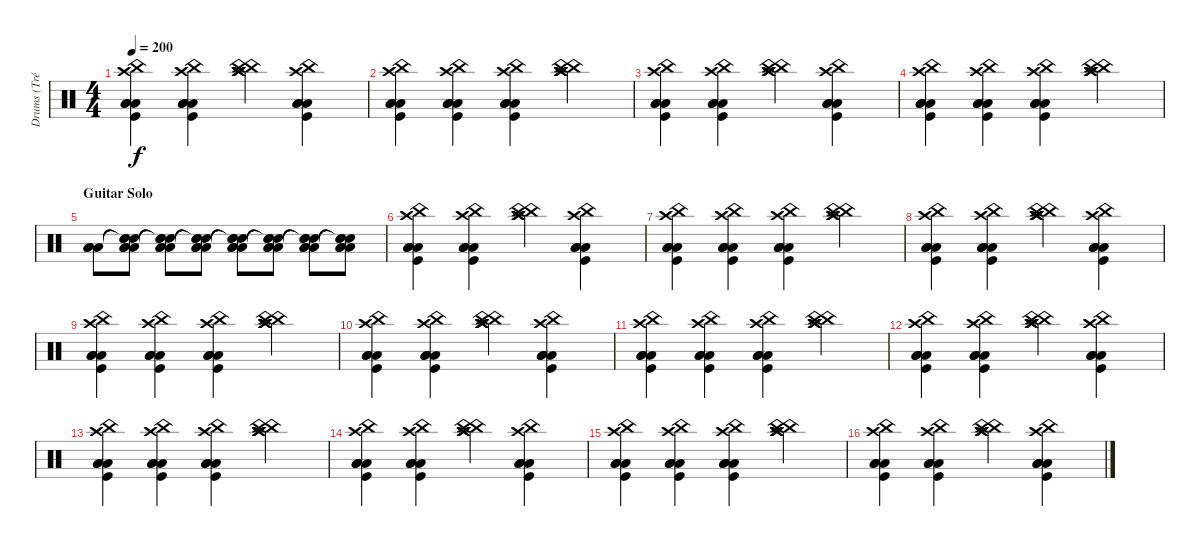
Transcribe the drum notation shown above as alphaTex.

\track ("Drums (Tré Cool)" "Drums (Tré") {instrument percussion}
\staff {score}
\articulation defaults
\ts (4 4)
\tempo 200
\clef neutral
\ks c
("Crash high (hit)" "China (hit)" "Low Floor Tom (hit)" "Low Floor Tom (hit)" "Low Floor Tom (hit)" "Kick (hit)").4{dy f} ("Crash high (hit)" "China (hit)" "Low Floor Tom (hit)" "Low Floor Tom (hit)" "Low Floor Tom (hit)" "Kick (hit)").4 ("Crash high (hit)" "China (hit)" "Crash high (hit)" "China (hit)" "Crash high (hit)").4 ("Crash high (hit)" "China (hit)" "Low Floor Tom (hit)" "Low Floor Tom (hit)" "Low Floor Tom (hit)" "Kick (hit)").4 |
("Crash high (hit)" "China (hit)" "Low Floor Tom (hit)" "Low Floor Tom (hit)" "Low Floor Tom (hit)" "Kick (hit)").4 ("Crash high (hit)" "China (hit)" "Low Floor Tom (hit)" "Low Floor Tom (hit)" "Low Floor Tom (hit)" "Kick (hit)").4 ("Crash high (hit)" "China (hit)" "Low Floor Tom (hit)" "Low Floor Tom (hit)" "Low Floor Tom (hit)" "Kick (hit)").4 ("Crash high (hit)" "China (hit)" "Crash high (hit)" "China (hit)" "Crash high (hit)").4 |
("Crash high (hit)" "China (hit)" "Low Floor Tom (hit)" "Low Floor Tom (hit)" "Low Floor Tom (hit)" "Kick (hit)").4 ("Crash high (hit)" "China (hit)" "Low Floor Tom (hit)" "Low Floor Tom (hit)" "Low Floor Tom (hit)" "Kick (hit)").4 ("Crash high (hit)" "China (hit)" "Crash high (hit)" "China (hit)" "Crash high (hit)").4 ("Crash high (hit)" "China (hit)" "Low Floor Tom (hit)" "Low Floor Tom (hit)" "Low Floor Tom (hit)" "Kick (hit)").4 |
("Crash high (hit)" "China (hit)" "Low Floor Tom (hit)" "Low Floor Tom (hit)" "Low Floor Tom (hit)" "Kick (hit)").4 ("Crash high (hit)" "China (hit)" "Low Floor Tom (hit)" "Low Floor Tom (hit)" "Low Floor Tom (hit)" "Kick (hit)").4 ("Crash high (hit)" "China (hit)" "Low Floor Tom (hit)" "Low Floor Tom (hit)" "Low Floor Tom (hit)" "Kick (hit)").4 ("Crash high (hit)" "China (hit)" "Crash high (hit)" "China (hit)" "Crash high (hit)").4 |
\section ("" "Guitar Solo")
("Low Floor Tom (hit)" "Low Floor Tom (hit)" "Low Floor Tom (hit)").8 ("Snare (hit)"{t} "Snare (hit)"{t} "Snare (hit)"{t} "Low Floor Tom (hit)" "Low Floor Tom (hit)" "Low Floor Tom (hit)").8 ("Low Floor Tom (hit)" "Low Floor Tom (hit)" "Low Floor Tom (hit)" "Snare (hit)"{t} "Snare (hit)"{t} "Snare (hit)"{t}).8 ("Snare (hit)"{t} "Snare (hit)"{t} "Snare (hit)"{t} "Low Floor Tom (hit)" "Low Floor Tom (hit)" "Low Floor Tom (hit)").8 ("Low Floor Tom (hit)" "Low Floor Tom (hit)" "Low Floor Tom (hit)" "Snare (hit)"{t} "Snare (hit)"{t} "Snare (hit)"{t}).8 ("Snare (hit)"{t} "Snare (hit)"{t} "Snare (hit)"{t} "Low Floor Tom (hit)" "Low Floor Tom (hit)" "Low Floor Tom (hit)").8 ("Low Floor Tom (hit)" "Low Floor Tom (hit)" "Low Floor Tom (hit)" "Snare (hit)"{t} "Snare (hit)"{t} "Snare (hit)"{t}).8 ("Snare (hit)"{t} "Snare (hit)"{t} "Snare (hit)"{t} "Low Floor Tom (hit)" "Low Floor Tom (hit)" "Low Floor Tom (hit)").8 |
("Crash high (hit)" "China (hit)" "Low Floor Tom (hit)" "Low Floor Tom (hit)" "Low Floor Tom (hit)" "Kick (hit)").4 ("Crash high (hit)" "China (hit)" "Low Floor Tom (hit)" "Low Floor Tom (hit)" "Low Floor Tom (hit)" "Kick (hit)").4 ("Crash high (hit)" "China (hit)" "Crash high (hit)" "China (hit)" "Crash high (hit)").4 ("Crash high (hit)" "China (hit)" "Low Floor Tom (hit)" "Low Floor Tom (hit)" "Low Floor Tom (hit)" "Kick (hit)").4 |
("Crash high (hit)" "China (hit)" "Low Floor Tom (hit)" "Low Floor Tom (hit)" "Low Floor Tom (hit)" "Kick (hit)").4 ("Crash high (hit)" "China (hit)" "Low Floor Tom (hit)" "Low Floor Tom (hit)" "Low Floor Tom (hit)" "Kick (hit)").4 ("Crash high (hit)" "China (hit)" "Low Floor Tom (hit)" "Low Floor Tom (hit)" "Low Floor Tom (hit)" "Kick (hit)").4 ("Crash high (hit)" "China (hit)" "Crash high (hit)" "China (hit)" "Crash high (hit)").4 |
("Crash high (hit)" "China (hit)" "Low Floor Tom (hit)" "Low Floor Tom (hit)" "Low Floor Tom (hit)" "Kick (hit)").4 ("Crash high (hit)" "China (hit)" "Low Floor Tom (hit)" "Low Floor Tom (hit)" "Low Floor Tom (hit)" "Kick (hit)").4 ("Crash high (hit)" "China (hit)" "Crash high (hit)" "China (hit)" "Crash high (hit)").4 ("Crash high (hit)" "China (hit)" "Low Floor Tom (hit)" "Low Floor Tom (hit)" "Low Floor Tom (hit)" "Kick (hit)").4 |
("Crash high (hit)" "China (hit)" "Low Floor Tom (hit)" "Low Floor Tom (hit)" "Low Floor Tom (hit)" "Kick (hit)").4 ("Crash high (hit)" "China (hit)" "Low Floor Tom (hit)" "Low Floor Tom (hit)" "Low Floor Tom (hit)" "Kick (hit)").4 ("Crash high (hit)" "China (hit)" "Low Floor Tom (hit)" "Low Floor Tom (hit)" "Low Floor Tom (hit)" "Kick (hit)").4 ("Crash high (hit)" "China (hit)" "Crash high (hit)" "China (hit)" "Crash high (hit)").4 |
("Crash high (hit)" "China (hit)" "Low Floor Tom (hit)" "Low Floor Tom (hit)" "Low Floor Tom (hit)" "Kick (hit)").4 ("Crash high (hit)" "China (hit)" "Low Floor Tom (hit)" "Low Floor Tom (hit)" "Low Floor Tom (hit)" "Kick (hit)").4 ("Crash high (hit)" "China (hit)" "Crash high (hit)" "China (hit)" "Crash high (hit)").4 ("Crash high (hit)" "China (hit)" "Low Floor Tom (hit)" "Low Floor Tom (hit)" "Low Floor Tom (hit)" "Kick (hit)").4 |
("Crash high (hit)" "China (hit)" "Low Floor Tom (hit)" "Low Floor Tom (hit)" "Low Floor Tom (hit)" "Kick (hit)").4 ("Crash high (hit)" "China (hit)" "Low Floor Tom (hit)" "Low Floor Tom (hit)" "Low Floor Tom (hit)" "Kick (hit)").4 ("Crash high (hit)" "China (hit)" "Low Floor Tom (hit)" "Low Floor Tom (hit)" "Low Floor Tom (hit)" "Kick (hit)").4 ("Crash high (hit)" "China (hit)" "Crash high (hit)" "China (hit)" "Crash high (hit)").4 |
("Crash high (hit)" "China (hit)" "Low Floor Tom (hit)" "Low Floor Tom (hit)" "Low Floor Tom (hit)" "Kick (hit)").4 ("Crash high (hit)" "China (hit)" "Low Floor Tom (hit)" "Low Floor Tom (hit)" "Low Floor Tom (hit)" "Kick (hit)").4 ("Crash high (hit)" "China (hit)" "Crash high (hit)" "China (hit)" "Crash high (hit)").4 ("Crash high (hit)" "China (hit)" "Low Floor Tom (hit)" "Low Floor Tom (hit)" "Low Floor Tom (hit)" "Kick (hit)").4 |
("Crash high (hit)" "China (hit)" "Low Floor Tom (hit)" "Low Floor Tom (hit)" "Low Floor Tom (hit)" "Kick (hit)").4 ("Crash high (hit)" "China (hit)" "Low Floor Tom (hit)" "Low Floor Tom (hit)" "Low Floor Tom (hit)" "Kick (hit)").4 ("Crash high (hit)" "China (hit)" "Low Floor Tom (hit)" "Low Floor Tom (hit)" "Low Floor Tom (hit)" "Kick (hit)").4 ("Crash high (hit)" "China (hit)" "Crash high (hit)" "China (hit)" "Crash high (hit)").4 |
("Crash high (hit)" "China (hit)" "Low Floor Tom (hit)" "Low Floor Tom (hit)" "Low Floor Tom (hit)" "Kick (hit)").4 ("Crash high (hit)" "China (hit)" "Low Floor Tom (hit)" "Low Floor Tom (hit)" "Low Floor Tom (hit)" "Kick (hit)").4 ("Crash high (hit)" "China (hit)" "Crash high (hit)" "China (hit)" "Crash high (hit)").4 ("Crash high (hit)" "China (hit)" "Low Floor Tom (hit)" "Low Floor Tom (hit)" "Low Floor Tom (hit)" "Kick (hit)").4 |
("Crash high (hit)" "China (hit)" "Low Floor Tom (hit)" "Low Floor Tom (hit)" "Low Floor Tom (hit)" "Kick (hit)").4 ("Crash high (hit)" "China (hit)" "Low Floor Tom (hit)" "Low Floor Tom (hit)" "Low Floor Tom (hit)" "Kick (hit)").4 ("Crash high (hit)" "China (hit)" "Low Floor Tom (hit)" "Low Floor Tom (hit)" "Low Floor Tom (hit)" "Kick (hit)").4 ("Crash high (hit)" "China (hit)" "Crash high (hit)" "China (hit)" "Crash high (hit)").4 |
("Crash high (hit)" "China (hit)" "Low Floor Tom (hit)" "Low Floor Tom (hit)" "Low Floor Tom (hit)" "Kick (hit)").4 ("Crash high (hit)" "China (hit)" "Low Floor Tom (hit)" "Low Floor Tom (hit)" "Low Floor Tom (hit)" "Kick (hit)").4 ("Crash high (hit)" "China (hit)" "Crash high (hit)" "China (hit)" "Crash high (hit)").4 ("Crash high (hit)" "China (hit)" "Low Floor Tom (hit)" "Low Floor Tom (hit)" "Low Floor Tom (hit)" "Kick (hit)").4
